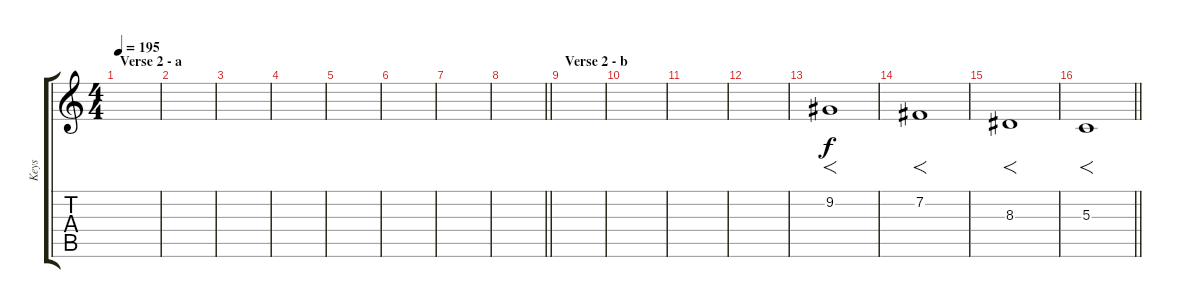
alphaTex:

\track ("Keys" "Keys") {instrument lead6voice}
\staff {score tabs}
\tuning (E4 B3 G3 D3 A2 E2) {hide}
\ts (4 4)
\section ("" "Verse 2 - a")
\tempo 195
\clef g2
\ks c
|
|
|
|
|
|
|
\barLineRight lightlight
|
\section ("" "Verse 2 - b")
|
|
|
|
9.2.1{f} |
7.2.1{f} |
8.3.1{f} |
\barLineRight lightlight
5.3.1{f}
